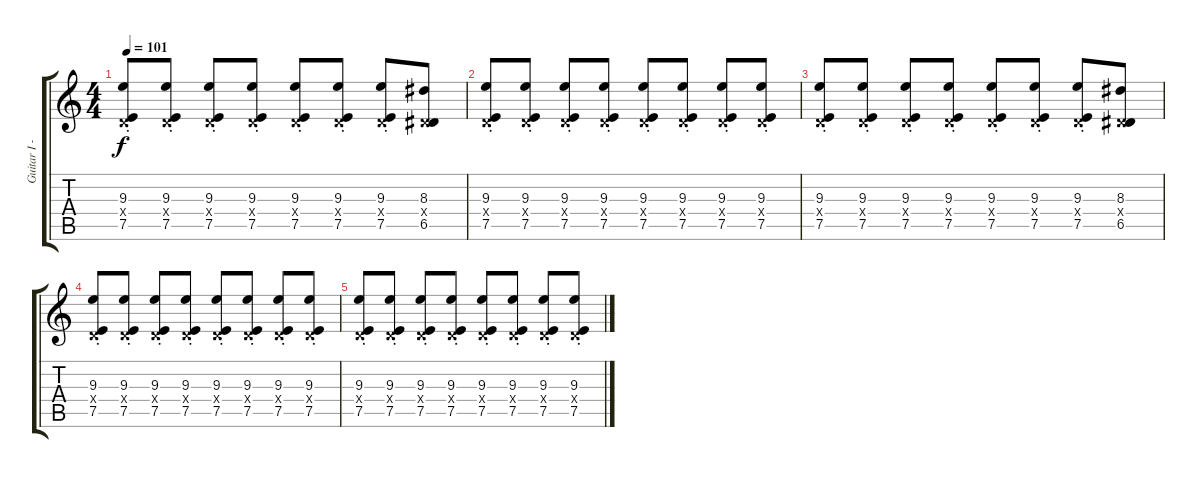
\track ("Guitar I - Gotoh" "Guitar I -") {instrument distortionguitar}
\staff {score tabs}
\tuning (E4 B3 G3 D3 A2 E2) {hide}
\ts (4 4)
\tempo 101
\clef g2
\ks c
(9.3{st} 0.4{x} 7.5{st}).8{dy f} (9.3{st} 0.4{x} 7.5{st}).8 (9.3{st} 0.4{x} 7.5{st}).8 (9.3{st} 0.4{x} 7.5{st}).8 (9.3{st} 0.4{x} 7.5{st}).8 (9.3{st} 0.4{x} 7.5{st}).8 (9.3{st} 0.4{x} 7.5{st}).8 (8.3 0.4{x} 6.5).8 |
(9.3{st} 0.4{x} 7.5{st}).8 (9.3{st} 0.4{x} 7.5{st}).8 (9.3{st} 0.4{x} 7.5{st}).8 (9.3{st} 0.4{x} 7.5{st}).8 (9.3{st} 0.4{x} 7.5{st}).8 (9.3{st} 0.4{x} 7.5{st}).8 (9.3{st} 0.4{x} 7.5{st}).8 (9.3{st} 0.4{x} 7.5{st}).8 |
(9.3{st} 0.4{x} 7.5{st}).8 (9.3{st} 0.4{x} 7.5{st}).8 (9.3{st} 0.4{x} 7.5{st}).8 (9.3{st} 0.4{x} 7.5{st}).8 (9.3{st} 0.4{x} 7.5{st}).8 (9.3{st} 0.4{x} 7.5{st}).8 (9.3{st} 0.4{x} 7.5{st}).8 (8.3 0.4{x} 6.5).8 |
(9.3{st} 0.4{x} 7.5{st}).8 (9.3{st} 0.4{x} 7.5{st}).8 (9.3{st} 0.4{x} 7.5{st}).8 (9.3{st} 0.4{x} 7.5{st}).8 (9.3{st} 0.4{x} 7.5{st}).8 (9.3{st} 0.4{x} 7.5{st}).8 (9.3{st} 0.4{x} 7.5{st}).8 (9.3{st} 0.4{x} 7.5{st}).8 |
(9.3{st} 0.4{x} 7.5{st}).8 (9.3{st} 0.4{x} 7.5{st}).8 (9.3{st} 0.4{x} 7.5{st}).8 (9.3{st} 0.4{x} 7.5{st}).8 (9.3{st} 0.4{x} 7.5{st}).8 (9.3{st} 0.4{x} 7.5{st}).8 (9.3{st} 0.4{x} 7.5{st}).8 (9.3{st} 0.4{x} 7.5{st}).8
